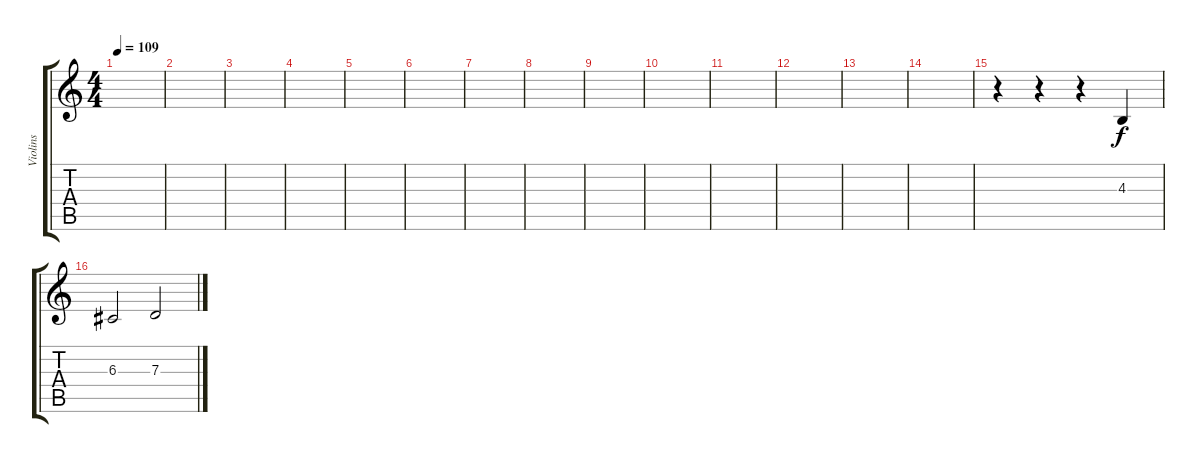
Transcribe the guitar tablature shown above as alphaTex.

\track ("Violins" "Violins") {instrument stringensemble2}
\staff {score tabs}
\tuning (E4 B3 G3 D3 A2 E2) {hide}
\ts (4 4)
\tempo 109
\clef g2
\ks c
|
|
|
|
|
|
|
|
|
|
|
|
|
|
r.4 r.4 r.4 4.3.4 |
6.3.2 7.3.2
